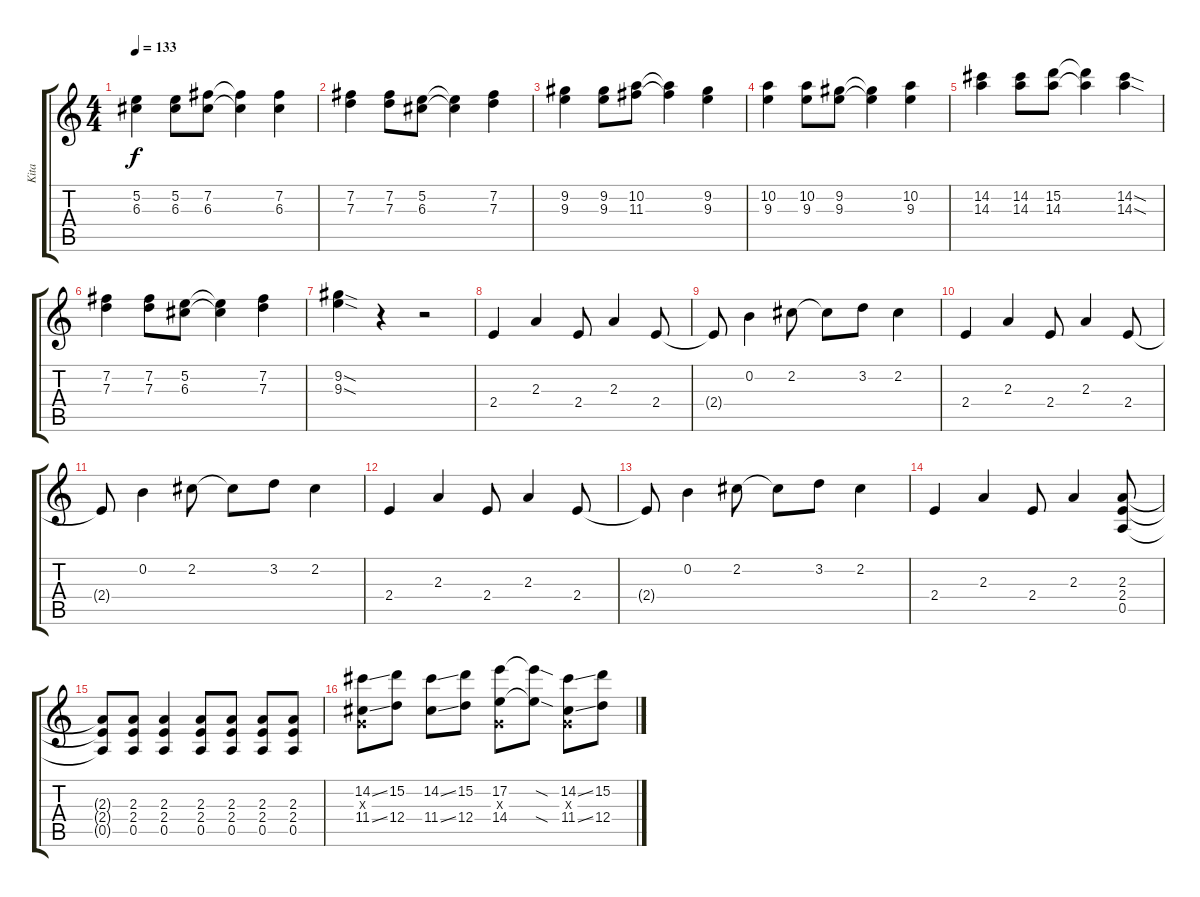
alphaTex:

\track ("Kita" "Kita") {instrument overdrivenguitar}
\staff {score tabs}
\tuning (E4 B3 G3 D3 A2 E2) {hide}
\ts (4 4)
\tempo 133
\clef g2
\ks c
(5.2 6.3).4{dy f} (5.2 6.3).8 (7.2 6.3).8 (7.2{t} 6.3{t}).4 (7.2 6.3).4 |
(7.2 7.3).4 (7.2 7.3).8 (5.2 6.3).8 (5.2{t} 6.3{t}).4 (7.2 7.3).4 |
(9.2 9.3).4 (9.2 9.3).8 (10.2 11.3).8 (10.2{t} 11.3{t}).4 (9.2 9.3).4 |
(10.2 9.3).4 (10.2 9.3).8 (9.2 9.3).8 (9.2{t} 9.3{t}).4 (10.2 9.3).4 |
(14.2 14.3).4 (14.2 14.3).8 (15.2 14.3).8 (15.2{t} 14.3{t}).4 (14.2{sod} 14.3{sod}).4 |
(7.2 7.3).4 (7.2 7.3).8 (5.2 6.3).8 (5.2{t} 6.3{t}).4 (7.2 7.3).4 |
(9.2{sod} 9.3{sod}).4 r.4 r.2 |
2.4.4{instrument electricguitarclean beam Up} 2.3.4 2.4.8 2.3.4 2.4.8 |
2.4{t}.8 0.2.4 2.2.8 2.2{t}.8 3.2.8 2.2.4 |
2.4.4 2.3.4 2.4.8 2.3.4 2.4.8 |
2.4{t}.8 0.2.4 2.2.8 2.2{t}.8 3.2.8 2.2.4 |
2.4.4 2.3.4 2.4.8 2.3.4 2.4.8 |
2.4{t}.8 0.2.4 2.2.8 2.2{t}.8 3.2.8 2.2.4 |
2.4.4 2.3.4 2.4.8 2.3.4 (2.3 2.4 0.5).8{instrument overdrivenguitar} |
(2.3{t} 2.4{t} 0.5{t}).8 (2.3 2.4 0.5).8 (2.3 2.4 0.5).4 (2.3 2.4 0.5).8 (2.3 2.4 0.5).8 (2.3 2.4 0.5).8 (2.3 2.4 0.5).8 |
(14.2{ss} 0.3{x} 11.4{ss}).8 (15.2 12.4).8 (14.2{ss} 11.4{ss}).8 (15.2 12.4).8 (17.2 0.3{x} 14.4).8 (17.2{sod t} 14.4{sod t}).8 (14.2{ss} 0.3{x} 11.4{ss}).8 (15.2{ss} 12.4{ss}).8
